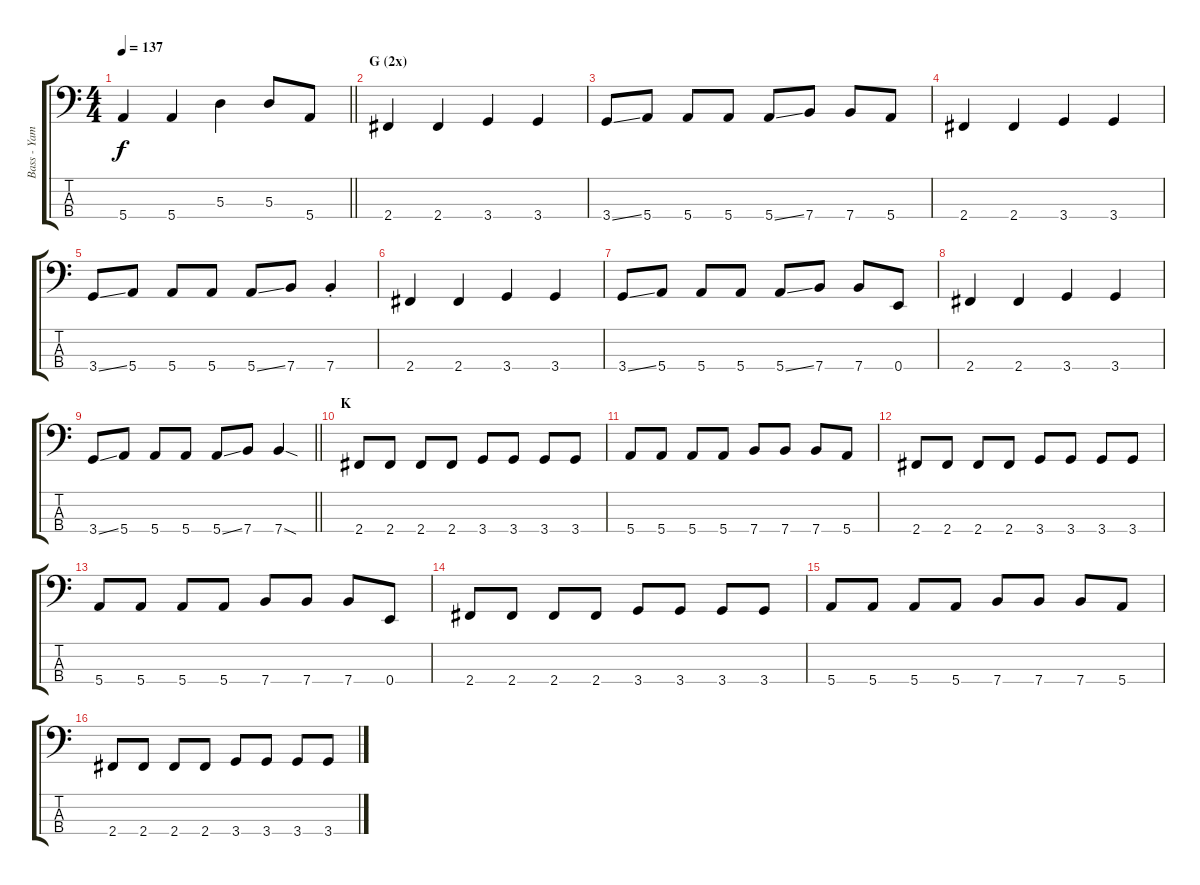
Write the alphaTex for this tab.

\track ("Bass - Yamada" "Bass - Yam") {instrument electricbasspick}
\staff {score tabs}
\tuning (G2 D2 A1 E1) {hide}
\ts (4 4)
\tempo 137
\clef f4
\barLineRight lightlight
\ks c
5.4.4{dy f} 5.4.4 5.3.4 5.3.8 5.4.8 |
\section ("" "G (2x)")
2.4.4 2.4.4 3.4.4 3.4.4 |
3.4{ss}.8 5.4.8 5.4.8 5.4.8 5.4{ss}.8 7.4.8 7.4.8 5.4.8 |
2.4.4 2.4.4 3.4.4 3.4.4 |
3.4{ss}.8 5.4.8 5.4.8 5.4.8 5.4{ss}.8 7.4.8 7.4{st}.4 |
2.4.4 2.4.4 3.4.4 3.4.4 |
3.4{ss}.8 5.4.8 5.4.8 5.4.8 5.4{ss}.8 7.4.8 7.4.8 0.4.8 |
2.4.4 2.4.4 3.4.4 3.4.4 |
\barLineRight lightlight
3.4{ss}.8 5.4.8 5.4.8 5.4.8 5.4{ss}.8 7.4.8 7.4{sod}.4 |
\section ("" "K")
2.4.8 2.4.8 2.4.8 2.4.8 3.4.8 3.4.8 3.4.8 3.4.8 |
5.4.8 5.4.8 5.4.8 5.4.8 7.4.8 7.4.8 7.4.8 5.4.8 |
2.4.8 2.4.8 2.4.8 2.4.8 3.4.8 3.4.8 3.4.8 3.4.8 |
5.4.8 5.4.8 5.4.8 5.4.8 7.4.8 7.4.8 7.4.8 0.4.8 |
2.4.8 2.4.8 2.4.8 2.4.8 3.4.8 3.4.8 3.4.8 3.4.8 |
5.4.8 5.4.8 5.4.8 5.4.8 7.4.8 7.4.8 7.4.8 5.4.8 |
2.4.8 2.4.8 2.4.8 2.4.8 3.4.8 3.4.8 3.4.8 3.4.8
